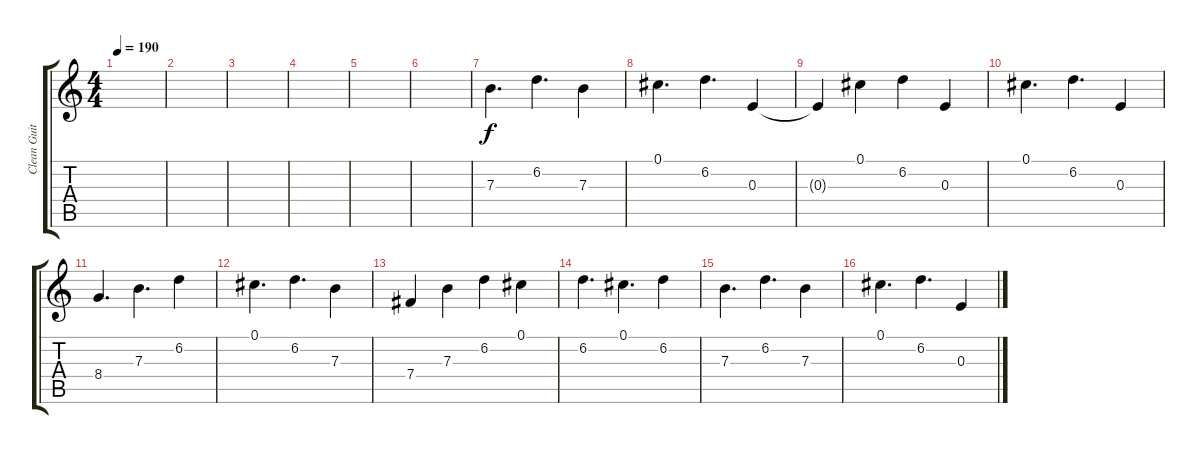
\track ("Clean Guitar" "Clean Guit") {instrument electricguitarjazz}
\staff {score tabs}
\tuning (Db4 Ab3 E3 B2 Gb2 B1) {hide}
\ts (4 4)
\tempo 190
\clef g2
\ks c
|
|
|
|
|
|
7.3.4{d} 6.2.4{d} 7.3.4 |
0.1.4{d} 6.2.4{d} 0.3.4 |
0.3{t}.4 0.1.4 6.2.4 0.3.4 |
0.1.4{d} 6.2.4{d} 0.3.4 |
8.4.4{d} 7.3.4{d} 6.2.4 |
0.1.4{d} 6.2.4{d} 7.3.4 |
7.4.4 7.3.4 6.2.4 0.1.4 |
6.2.4{d} 0.1.4{d} 6.2.4 |
7.3.4{d} 6.2.4{d} 7.3.4 |
0.1.4{d} 6.2.4{d} 0.3.4
